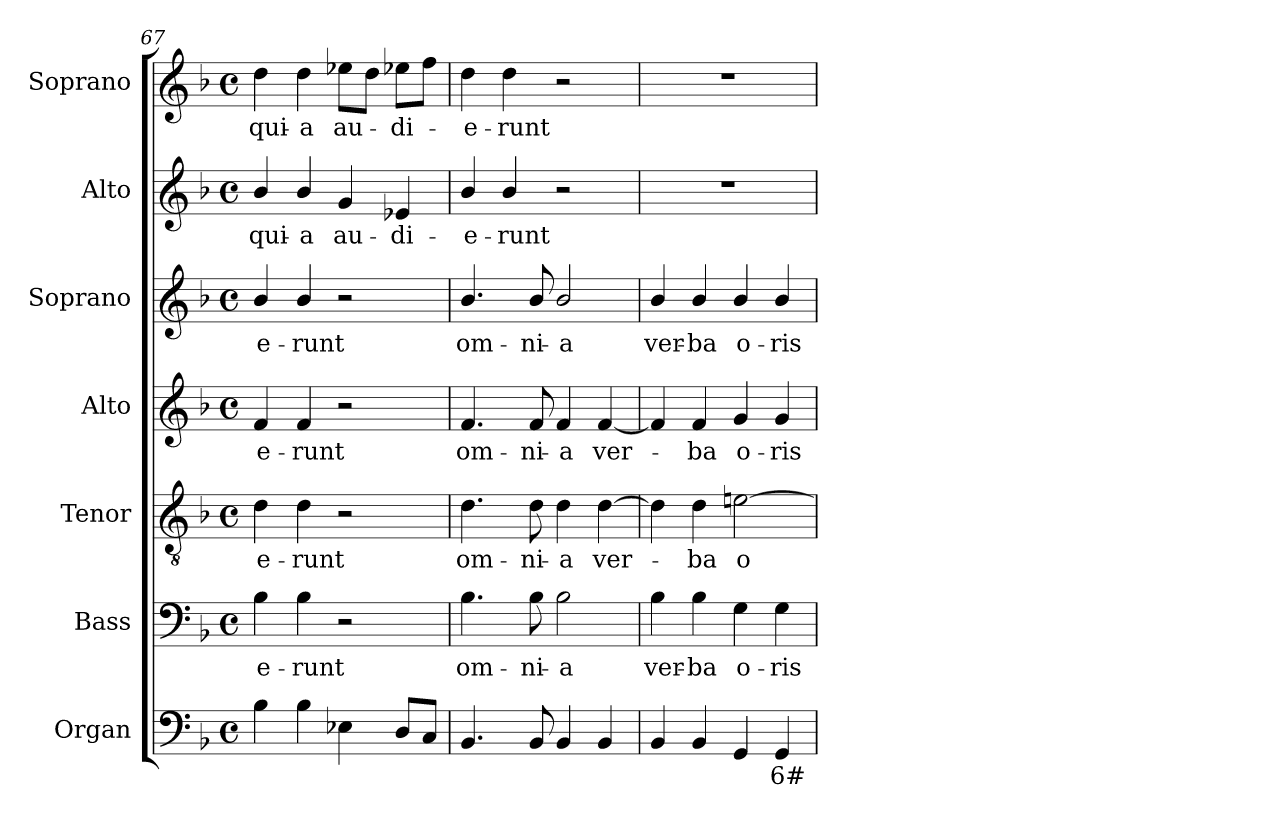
**kern	**text	**kern	**text	**kern	**text	**kern	**text	**kern	**text	**kern	**text	**kern	**text
*part7	*part7	*part6	*part6	*part5	*part5	*part4	*part4	*part3	*part3	*part2	*part2	*part1	*part1
*staff7	*staff7	*staff6	*staff6	*staff5	*staff5	*staff4	*staff4	*staff3	*staff3	*staff2	*staff2	*staff1	*staff1
*I"Organ	*	*I"Bass	*	*I"Tenor	*	*I"Alto	*	*I"Soprano	*	*I"Alto	*	*I"Soprano	*
*I'Org.	*	*I'B.	*	*I'T.	*	*I'A.	*	*I'S.	*	*I'A.	*	*I'S.	*
*clefF4	*	*clefF4	*	*clefGv2	*	*clefG2	*	*clefG2	*	*clefG2	*	*clefG2	*
*	*	*	*	*ITrd7c12	*	*	*	*	*	*	*	*	*
*k[b-]	*	*k[b-]	*	*k[b-]	*	*k[b-]	*	*k[b-]	*	*k[b-]	*	*k[b-]	*
*F:	*	*F:	*	*F:	*	*F:	*	*F:	*	*F:	*	*F:	*
*M4/4	*	*M4/4	*	*M4/4	*	*M4/4	*	*M4/4	*	*M4/4	*	*M4/4	*
*met(c)	*	*met(c)	*	*met(c)	*	*met(c)	*	*met(c)	*	*met(c)	*	*met(c)	*
=67	=67	=67	=67	=67	=67	=67	=67	=67	=67	=67	=67	=67	=67
!	!	!	!LO:LY:b:color=#000000	!	!	!	!	!	!	!	!	!	!
!	!	!	!	!	!LO:LY:b:color=#000000	!	!	!	!	!	!	!	!
!	!	!	!	!	!	!	!LO:LY:b:color=#000000	!	!	!	!	!	!
!	!	!	!	!	!	!	!	!	!LO:LY:b:color=#000000	!	!	!	!
!	!	!	!	!	!	!	!	!	!	!	!LO:LY:b:color=#000000	!	!
!	!	!	!	!	!	!	!	!	!	!	!	!	!LO:LY:b:color=#000000
4B-i\	.	4B-i\	-e-	4Di\	-e-	4fi/	-e-	4b-i/	-e-	4b-i/	qui-	4ddi\	qui-
!	!	!	!LO:LY:b:color=#000000	!	!	!	!	!	!	!	!	!	!
!	!	!	!	!	!LO:LY:b:color=#000000	!	!	!	!	!	!	!	!
!	!	!	!	!	!	!	!LO:LY:b:color=#000000	!	!	!	!	!	!
!	!	!	!	!	!	!	!	!	!LO:LY:b:color=#000000	!	!	!	!
!	!	!	!	!	!	!	!	!	!	!	!LO:LY:b:color=#000000	!	!
!	!	!	!	!	!	!	!	!	!	!	!	!	!LO:LY:b:color=#000000
4B-i\	.	4B-i\	-runt	4Di\	-runt	4fi/	-runt	4b-i/	-runt	4b-i/	-a	4ddi\	-a
!	!	!	!	!	!	!	!	!	!	!	!LO:LY:b:color=#000000	!	!
!	!	!	!	!	!	!	!	!	!	!	!	!	!LO:LY:b:color=#000000
4E-Xi\	.	2r	.	2r	.	2r	.	2r	.	4gi/	au-	8ee-Xi\L	au-
.	.	.	.	.	.	.	.	.	.	.	.	8ddi\J	.
!	!	!	!	!	!	!	!	!	!	!	!LO:LY:b:color=#000000	!	!
!	!	!	!	!	!	!	!	!	!	!	!	!	!LO:LY:b:color=#000000
8Di/L	.	.	.	.	.	.	.	.	.	4e-Xi/	-di-	8ee-Xi\L	-di-
8Ci/J	.	.	.	.	.	.	.	.	.	.	.	8ffi\J	.
=68	=68	=68	=68	=68	=68	=68	=68	=68	=68	=68	=68	=68	=68
!	!	!	!LO:LY:b:color=#000000	!	!	!	!	!	!	!	!	!	!
!	!	!	!	!	!LO:LY:b:color=#000000	!	!	!	!	!	!	!	!
!	!	!	!	!	!	!	!LO:LY:b:color=#000000	!	!	!	!	!	!
!	!	!	!	!	!	!	!	!	!LO:LY:b:color=#000000	!	!	!	!
!	!	!	!	!	!	!	!	!	!	!	!LO:LY:b:color=#000000	!	!
!	!	!	!	!	!	!	!	!	!	!	!	!	!LO:LY:b:color=#000000
4.BB-i/	.	4.B-i\	om-	4.Di\	om-	4.fi/	om-	4.b-i/	om-	4b-i/	-e-	4ddi\	-e-
!	!	!	!	!	!	!	!	!	!	!	!LO:LY:b:color=#000000	!	!
!	!	!	!	!	!	!	!	!	!	!	!	!	!LO:LY:b:color=#000000
.	.	.	.	.	.	.	.	.	.	4b-i/	-runt	4ddi\	-runt
!	!	!	!LO:LY:b:color=#000000	!	!	!	!	!	!	!	!	!	!
!	!	!	!	!	!LO:LY:b:color=#000000	!	!	!	!	!	!	!	!
!	!	!	!	!	!	!	!LO:LY:b:color=#000000	!	!	!	!	!	!
!	!	!	!	!	!	!	!	!	!LO:LY:b:color=#000000	!	!	!	!
8BB-i/	.	8B-i\	-ni-	8Di\	-ni-	8fi/	-ni-	8b-i/	-ni-	.	.	.	.
!	!	!	!LO:LY:b:color=#000000	!	!	!	!	!	!	!	!	!	!
!	!	!	!	!	!LO:LY:b:color=#000000	!	!	!	!	!	!	!	!
!	!	!	!	!	!	!	!LO:LY:b:color=#000000	!	!	!	!	!	!
!	!	!	!	!	!	!	!	!	!LO:LY:b:color=#000000	!	!	!	!
4BB-i/	.	2B-i\	-a	4Di\	-a	4fi/	-a	2b-i/	-a	2r	.	2r	.
!	!	!	!	!	!LO:LY:b:color=#000000	!	!	!	!	!	!	!	!
!	!	!	!	!	!	!	!LO:LY:b:color=#000000	!	!	!	!	!	!
4BB-i/	.	.	.	[4Di\	ver-	[4fi/	ver-	.	.	.	.	.	.
=69	=69	=69	=69	=69	=69	=69	=69	=69	=69	=69	=69	=69	=69
!	!	!	!LO:LY:b:color=#000000	!	!	!	!	!	!	!	!	!	!
!	!	!	!	!	!	!	!	!	!LO:LY:b:color=#000000	!	!	!	!
4BB-i/	.	4B-i\	ver-	4Di\]	.	4fi/]	.	4b-i/	ver-	1r	.	1r	.
!	!	!	!LO:LY:b:color=#000000	!	!	!	!	!	!	!	!	!	!
!	!	!	!	!	!LO:LY:b:color=#000000	!	!	!	!	!	!	!	!
!	!	!	!	!	!	!	!LO:LY:b:color=#000000	!	!	!	!	!	!
!	!	!	!	!	!	!	!	!	!LO:LY:b:color=#000000	!	!	!	!
4BB-i/	.	4B-i\	-ba	4Di\	-ba	4fi/	-ba	4b-i/	-ba	.	.	.	.
!	!	!	!LO:LY:b:color=#000000	!	!	!	!	!	!	!	!	!	!
!	!	!	!	!	!LO:LY:b:color=#000000	!	!	!	!	!	!	!	!
!	!	!	!	!	!	!	!LO:LY:b:color=#000000	!	!	!	!	!	!
!	!	!	!	!	!	!	!	!	!LO:LY:b:color=#000000	!	!	!	!
4GGi/	.	4Gi\	o-	[2Eni\	o-	4gi/	o-	4b-i/	o-	.	.	.	.
!	!LO:LY:b:color=#000000	!	!	!	!	!	!	!	!	!	!	!	!
!	!	!	!LO:LY:b:color=#000000	!	!	!	!	!	!	!	!	!	!
!	!	!	!	!	!	!	!LO:LY:b:color=#000000	!	!	!	!	!	!
!	!	!	!	!	!	!	!	!	!LO:LY:b:color=#000000	!	!	!	!
4GGi/	6#	4Gi\	-ris	.	.	4gi/	-ris	4b-i/	-ris	.	.	.	.
=	=	=	=	=	=	=	=	=	=	=	=	=	=
*-	*-	*-	*-	*-	*-	*-	*-	*-	*-	*-	*-	*-	*-
